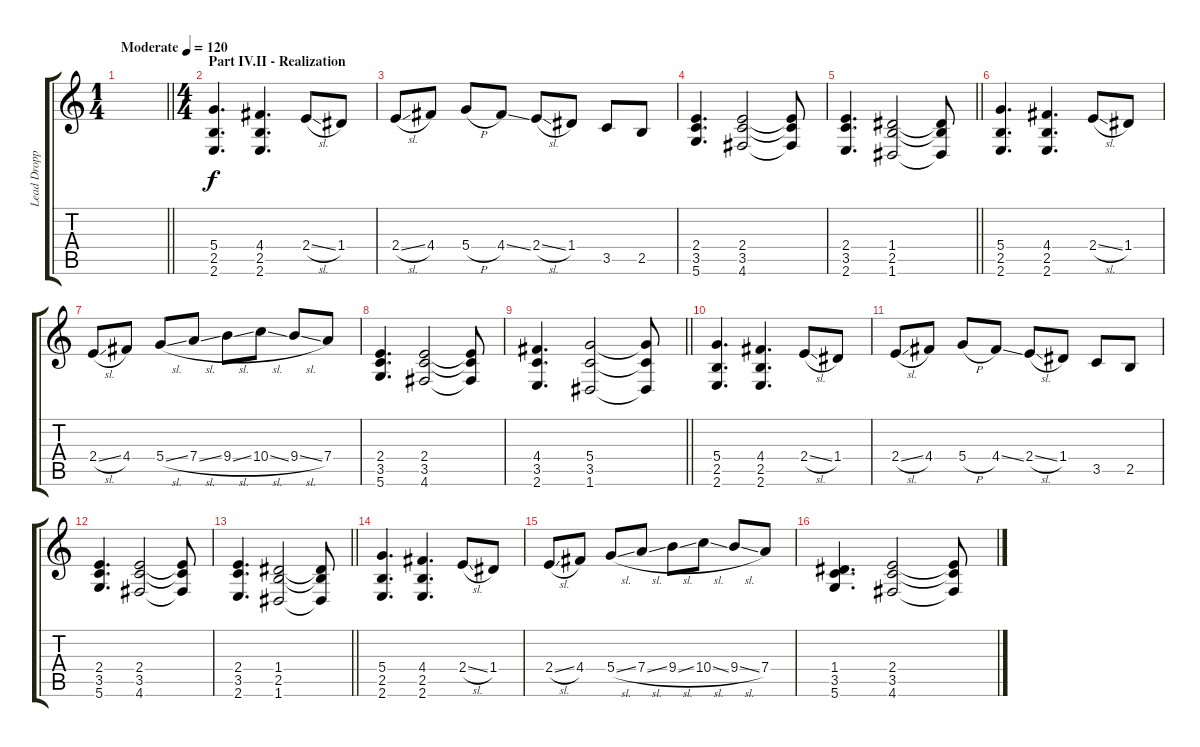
\track ("Lead Dropped D " "Lead Dropp") {instrument distortionguitar}
\staff {score tabs}
\tuning (E4 B3 G3 D3 A2 D2) {hide}
\ts (1 4)
\tempo (120 "Moderate")
\clef g2
\barLineRight lightlight
\ks c
|
\ts (4 4)
\section ("" "Part IV.II - Realization")
(5.4 2.5 2.6).4{d} (4.4 2.5 2.6).4{d} 2.4{sl}.8 1.4.8 |
2.4{sl}.8 4.4.8 5.4{h}.8 4.4{ss}.8 2.4{sl}.8 1.4.8 3.5.8 2.5.8 |
(2.4 3.5 5.6).4{d} (2.4 3.5 4.6).2 (2.4{t} 3.5{t} 4.6{t}).8 |
\barLineRight lightlight
(2.4 3.5 2.6).4{d} (1.4 2.5 1.6).2 (1.4{t} 2.5{t} 1.6{t}).8 |
(5.4 2.5 2.6).4{d} (4.4 2.5 2.6).4{d} 2.4{sl}.8 1.4.8 |
2.4{sl}.8 4.4.8 5.4{sl}.8 7.4{sl}.8 9.4{sl}.8 10.4{sl}.8 9.4{sl}.8 7.4.8 |
(2.4 3.5 5.6).4{d} (2.4 3.5 4.6).2 (2.4{t} 3.5{t} 4.6{t}).8 |
\barLineRight lightlight
(4.4 3.5 2.6).4{d} (5.4 3.5 1.6).2 (5.4{t} 3.5{t} 1.6{t}).8 |
(5.4 2.5 2.6).4{d} (4.4 2.5 2.6).4{d} 2.4{sl}.8 1.4.8 |
2.4{sl}.8 4.4.8 5.4{h}.8 4.4{ss}.8 2.4{sl}.8 1.4.8 3.5.8 2.5.8 |
(2.4 3.5 5.6).4{d} (2.4 3.5 4.6).2 (2.4{t} 3.5{t} 4.6{t}).8 |
\barLineRight lightlight
(2.4 3.5 2.6).4{d} (1.4 2.5 1.6).2 (1.4{t} 2.5{t} 1.6{t}).8 |
(5.4 2.5 2.6).4{d} (4.4 2.5 2.6).4{d} 2.4{sl}.8 1.4.8 |
2.4{sl}.8 4.4.8 5.4{sl}.8 7.4{sl}.8 9.4{sl}.8 10.4{sl}.8 9.4{sl}.8 7.4.8 |
(1.4 3.5 5.6).4{d} (2.4 3.5 4.6).2 (2.4{t} 3.5{t} 4.6{t}).8
